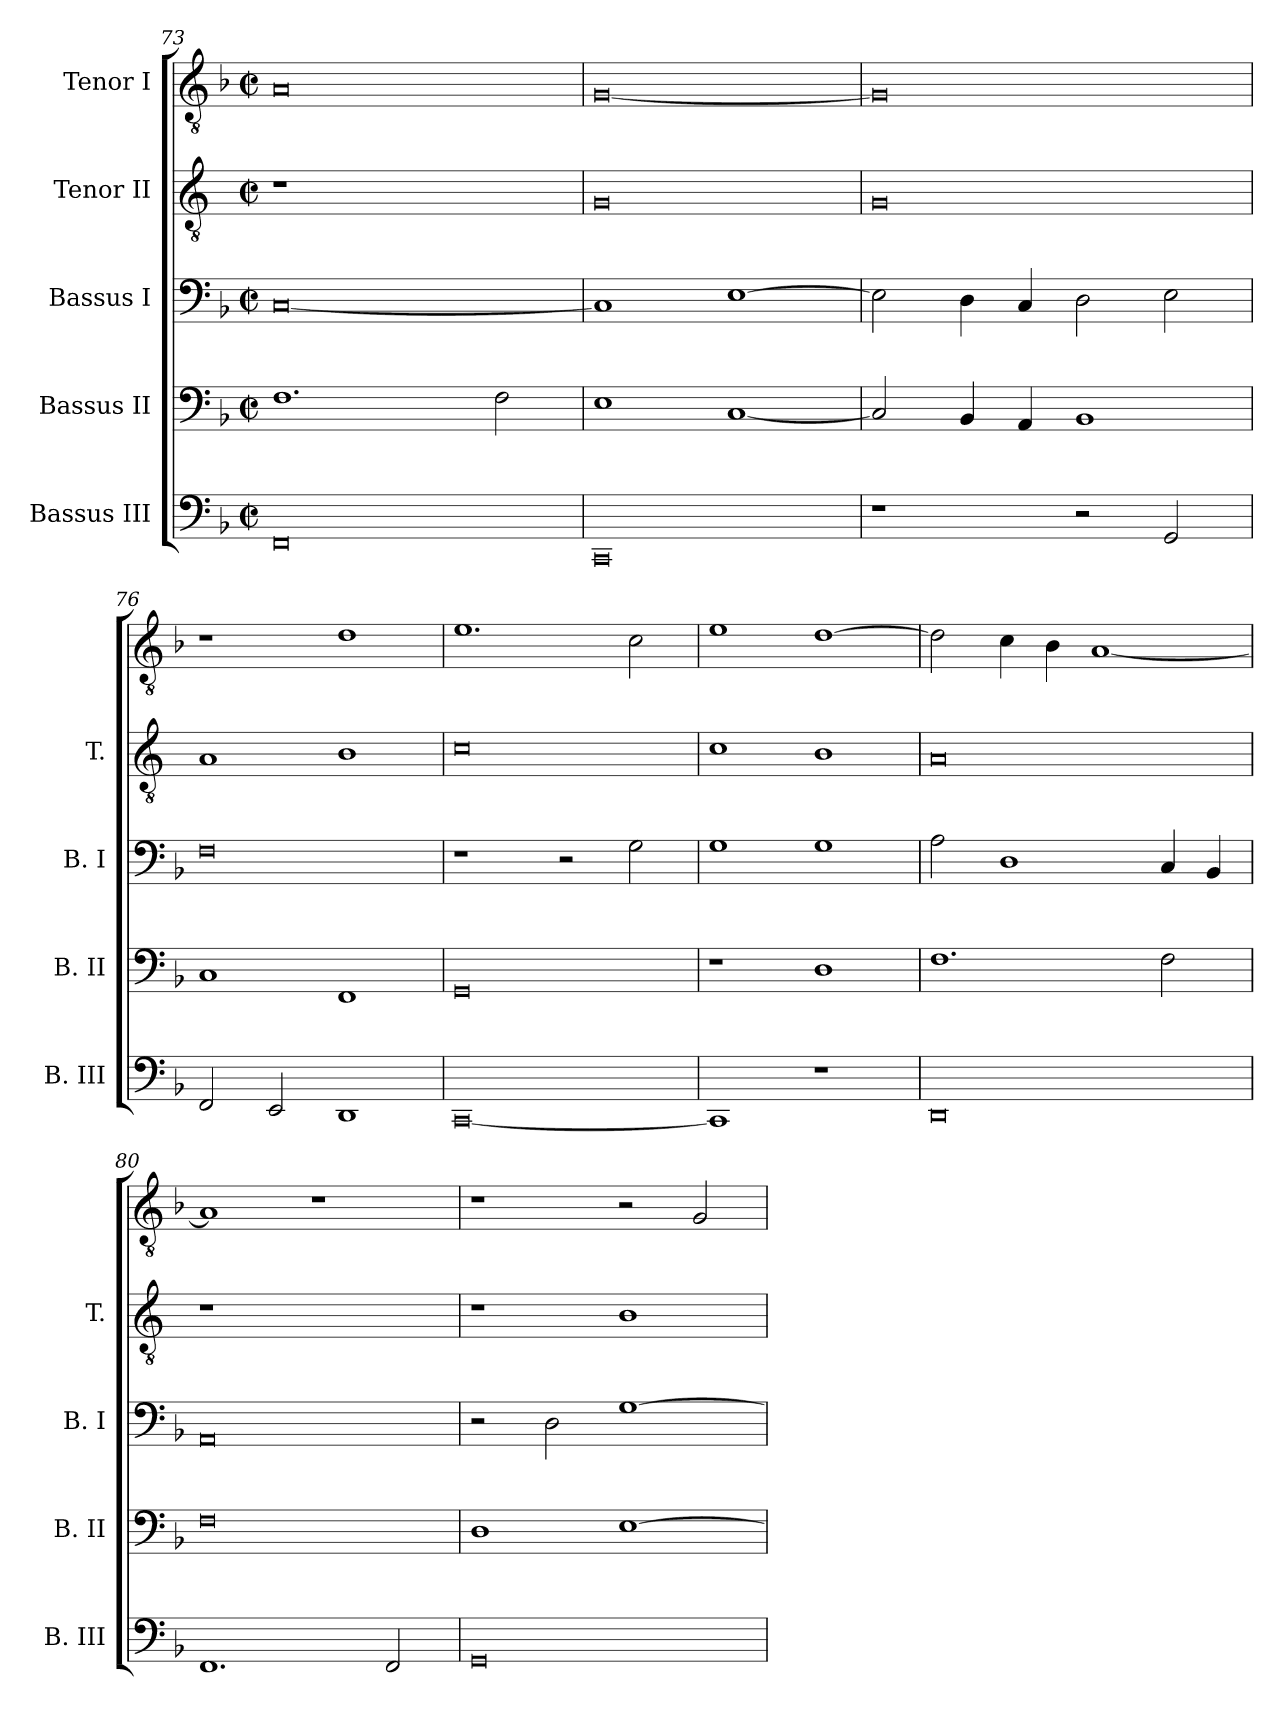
**kern	**kern	**kern	**kern	**kern
*part5	*part4	*part3	*part2	*part1
*staff5	*staff4	*staff3	*staff2	*staff1
*I"Bassus III	*I"Bassus II	*I"Bassus I	*I"Tenor II	*I"Tenor I
*I'B. III	*I'B. II	*I'B. I	*I'T.	*
*clefF4	*clefF4	*clefF4	*clefGv2	*clefGv2
*	*	*	*ITrd7c12	*ITrd7c12
*k[b-]	*k[b-]	*k[b-]	*k[]	*k[b-]
*F:	*F:	*F:	*C:	*F:
*M2/2	*M2/2	*M2/2	*M2/2	*M2/2
*met(c|)	*met(c|)	*met(c|)	*met(c|)	*met(c|)
=73	=73	=73	=73	=73
!	!	!	!LO:N:vis=1	!
0FFi	1.Fi	[<0Ci	1r	0AAi
.	.	.	1ryy	.
.	2Fi\	.	.	.
!!LO:LB:g=z
=74	=74	=74	=74	=74
0CCi	1Ei	1Ci]	0GGi	[<0GGi
.	[<1Ci	[>1Ei	.	.
=75	=75	=75	=75	=75
1r	2Ci/]	2Ei\]	0GGi	0GGi]
.	4BB-i/	4Di\	.	.
.	4AAi/	4Ci/	.	.
2r	1BB-i	2Di\	.	.
2GGi/	.	2Ei\	.	.
=76	=76	=76	=76	=76
2FFi/	1Ci	0Fi	1AAi	1r
2EEi/	.	.	.	.
1DDi	1FFi	.	1BBi	1Di
=77	=77	=77	=77	=77
[<0CCi	0GGi	1r	0Ci	1.Ei
.	.	2r	.	.
.	.	2Gi\	.	2Ci\
=78	=78	=78	=78	=78
1CCi]	1r	1Gi	1Ci	1Ei
1r	1Di	1Gi	1BBi	[>1Di
=79	=79	=79	=79	=79
0DDi	1.Fi	2Ai\	0AAi	2Di\]
.	.	1Di	.	4Ci\
.	.	.	.	4BB-i\
.	.	.	.	[<1AAi
.	2Fi\	4Ci/	.	.
.	.	4BB-i/	.	.
!!LO:PB:g=z
=80	=80	=80	=80	=80
!	!	!	!LO:N:vis=1	!
1.FFi	0Fi	0AAi	1r	1AAi]
.	.	.	1ryy	1r
2FFi/	.	.	.	.
=81	=81	=81	=81	=81
0GGi	1Di	2r	1r	1r
.	.	2Di\	.	.
.	[>1Ei	[>1Gi	1BBi	2r
.	.	.	.	2GGi/
=	=	=	=	=
*-	*-	*-	*-	*-
